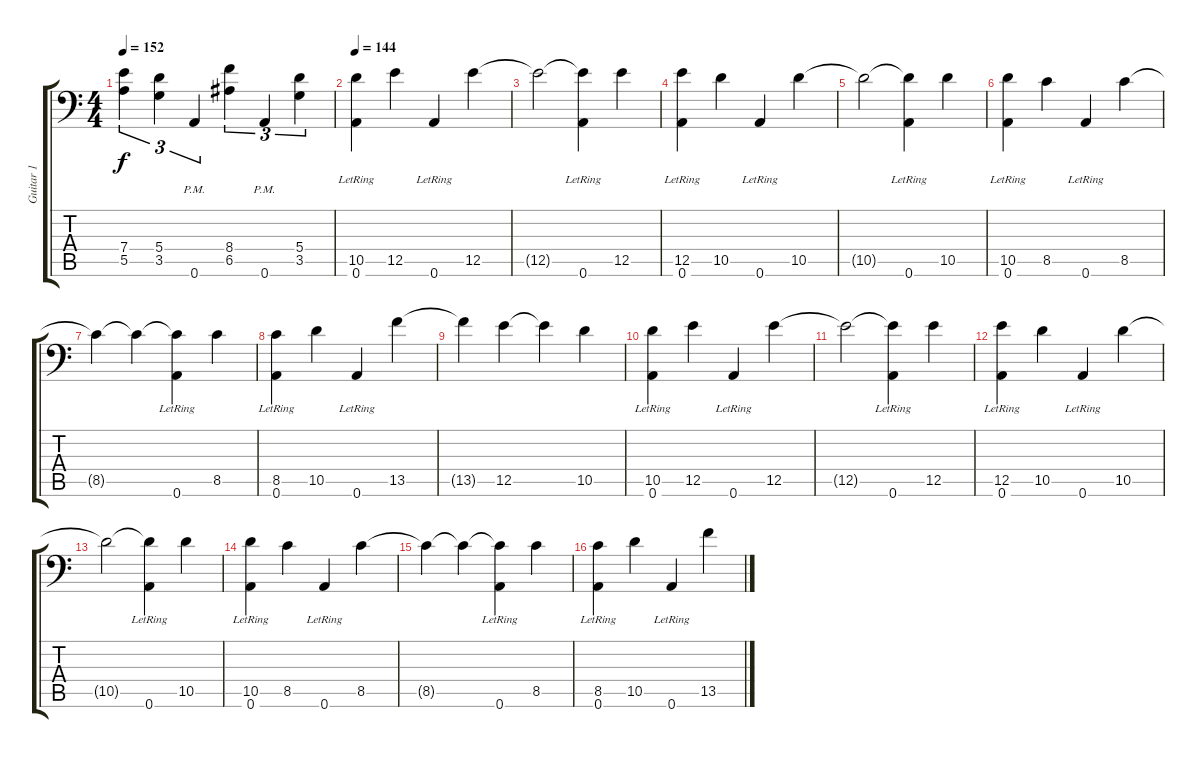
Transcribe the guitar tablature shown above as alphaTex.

\track ("Guitar 1" "Guitar 1") {instrument electricguitarjazz}
\staff {score tabs}
\tuning (B3 Gb3 D3 A2 E2 A1) {hide}
\ts (4 4)
\tempo 152
\clef f4
\ks c
(7.4 5.5).4{tu (3 2) dy f instrument distortionguitar} (5.4 3.5).4{tu (3 2)} 0.6{pm}.4{tu (3 2)} (8.4 6.5).4{tu (3 2)} 0.6{pm}.4{tu (3 2)} (5.4 3.5).4{tu (3 2)} |
\tempo 144
(10.5 0.6{lr}).4{instrument electricguitarjazz} 12.5.4 0.6{lr}.4 12.5.4 |
12.5{t}.2 (12.5{t} 0.6{lr}).4 12.5.4 |
(12.5 0.6{lr}).4 10.5.4 0.6{lr}.4 10.5.4 |
10.5{t}.2 (10.5{t} 0.6{lr}).4 10.5.4 |
(10.5 0.6{lr}).4 8.5.4 0.6{lr}.4 8.5.4 |
8.5{t}.4 8.5{t}.4 (8.5{t} 0.6{lr}).4 8.5.4 |
(8.5 0.6{lr}).4 10.5.4 0.6{lr}.4 13.5.4 |
13.5{t}.4 12.5.4 12.5{t}.4 10.5.4 |
(10.5 0.6{lr}).4 12.5.4 0.6{lr}.4 12.5.4 |
12.5{t}.2 (12.5{t} 0.6{lr}).4 12.5.4 |
(12.5 0.6{lr}).4 10.5.4 0.6{lr}.4 10.5.4 |
10.5{t}.2 (10.5{t} 0.6{lr}).4 10.5.4 |
(10.5 0.6{lr}).4 8.5.4 0.6{lr}.4 8.5.4 |
8.5{t}.4 8.5{t}.4 (8.5{t} 0.6{lr}).4 8.5.4 |
(8.5 0.6{lr}).4 10.5.4 0.6{lr}.4 13.5.4
